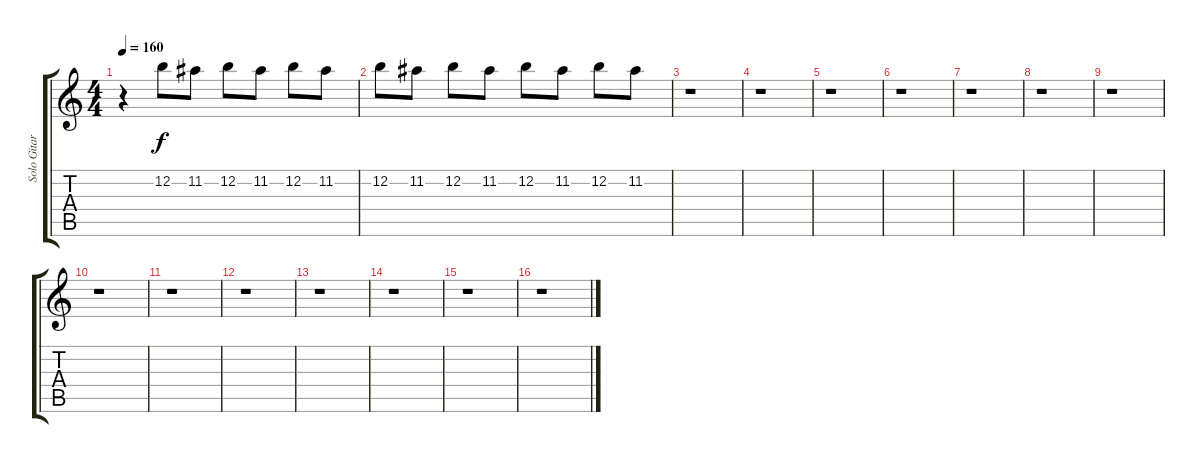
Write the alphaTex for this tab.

\track ("Solo Gitarre" "Solo Gitar") {instrument overdrivenguitar}
\staff {score tabs}
\tuning (E4 B3 G3 D3 A2 E2) {hide}
\ts (4 4)
\tempo 160
\clef g2
\ks c
r.4{dy f} 12.2.8 11.2.8 12.2.8 11.2.8 12.2.8 11.2.8 |
12.2.8 11.2.8 12.2.8 11.2.8 12.2.8 11.2.8 12.2.8 11.2.8 |
r.1 |
r.1 |
r.1 |
r.1 |
r.1 |
r.1 |
r.1 |
r.1 |
r.1 |
r.1 |
r.1 |
r.1 |
r.1 |
r.1
